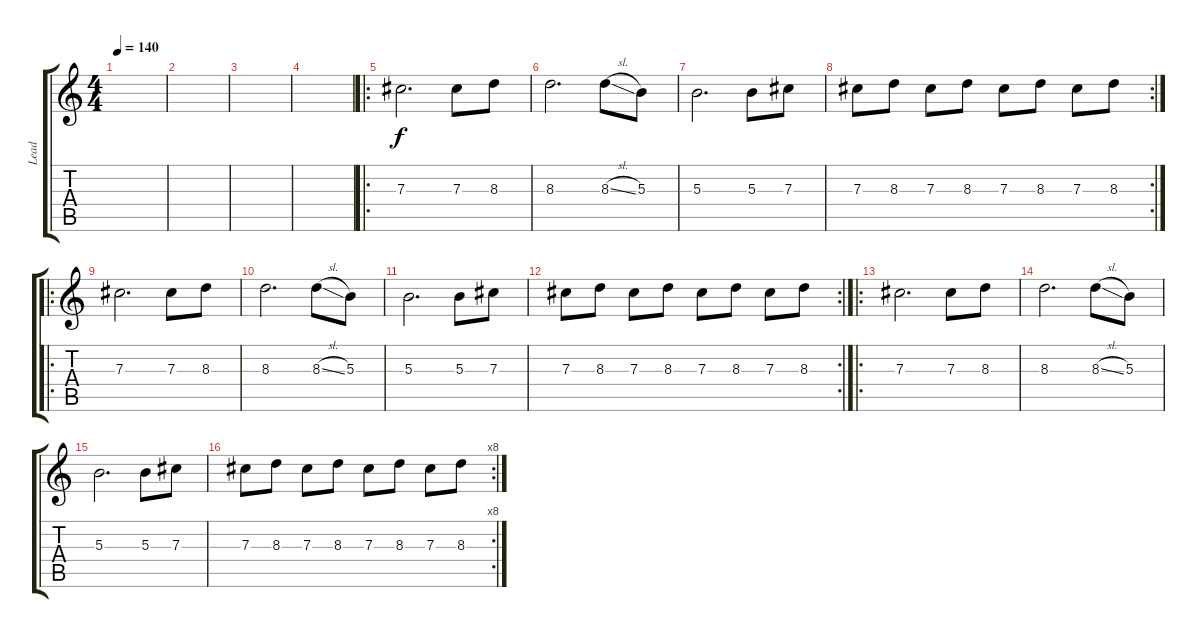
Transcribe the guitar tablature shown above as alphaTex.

\track ("Lead" "Lead") {instrument distortionguitar}
\staff {score tabs}
\tuning (Eb4 Bb3 Gb3 Db3 Ab2 Eb2) {hide}
\ts (4 4)
\tempo 140
\clef g2
\ks c
|
|
|
|
\ro
7.3.2{d} 7.3.8 8.3.8 |
8.3.2{d} 8.3{sl}.8 5.3.8 |
5.3.2{d} 5.3.8 7.3.8 |
\rc 2
7.3.8 8.3.8 7.3.8 8.3.8 7.3.8 8.3.8 7.3.8 8.3.8 |
\ro
7.3.2{d} 7.3.8 8.3.8 |
8.3.2{d} 8.3{sl}.8 5.3.8 |
5.3.2{d} 5.3.8 7.3.8 |
\rc 2
7.3.8 8.3.8 7.3.8 8.3.8 7.3.8 8.3.8 7.3.8 8.3.8 |
\ro
7.3.2{d} 7.3.8 8.3.8 |
8.3.2{d} 8.3{sl}.8 5.3.8 |
5.3.2{d} 5.3.8 7.3.8 |
\rc 8
7.3.8 8.3.8 7.3.8 8.3.8 7.3.8 8.3.8 7.3.8 8.3.8
